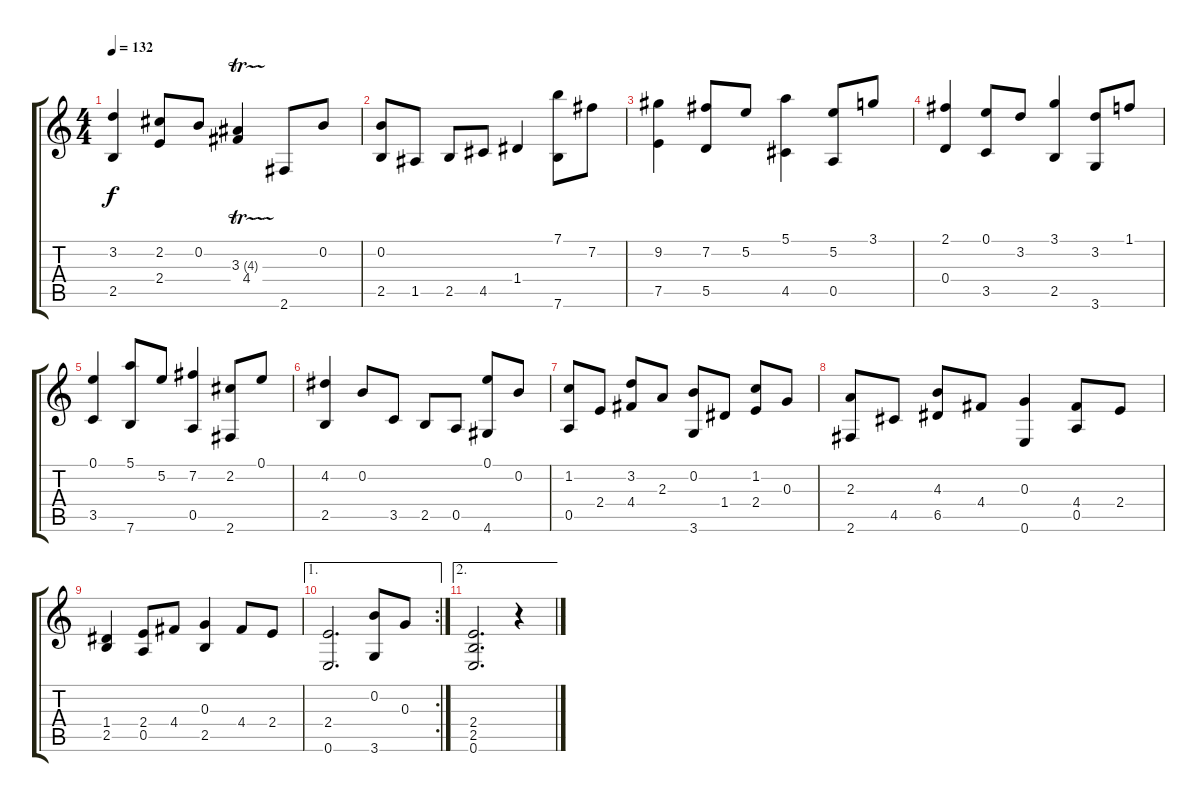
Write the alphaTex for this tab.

\track "" {instrument acousticguitarnylon}
\staff {score tabs}
\tuning (E4 B3 G3 D3 A2 E2) {hide}
\ts (4 4)
\tempo 132
\clef g2
\ks c
(3.2 2.5).4{dy f} (2.2 2.4).8 0.2.8 (3.3{tr (4 64)} 4.4).4 2.6.8 0.2.8 |
(0.2 2.5).8 1.5.8 2.5.8 4.5.8 1.4.4 (7.1 7.6).8 7.2.8 |
(9.2 7.5).4 (7.2 5.5).8 5.2.8 (5.1 4.5).4 (5.2 0.5).8 3.1.8 |
(2.1 0.4).4 (0.1 3.5).8 3.2.8 (3.1 2.5).4 (3.2 3.6).8 1.1.8 |
(0.1 3.5).4 (5.1 7.6).8 5.2.8 (7.2 0.5).4 (2.2 2.6).8 0.1.8 |
(4.2 2.5).4 0.2.8 3.5.8 2.5.8 0.5.8 (0.1 4.6).8 0.2.8 |
(1.2 0.5).8 2.4.8 (3.2 4.4).8 2.3.8 (0.2 3.6).8 1.4.8 (1.2 2.4).8 0.3.8 |
(2.3 2.6).8 4.5.8 (4.3 6.5).8 4.4.8 (0.3 0.6).4 (4.4 0.5).8 2.4.8 |
(1.4 2.5).4 (2.4 0.5).8 4.4.8 (0.3 2.5).4 4.4.8 2.4.8 |
\ae 1
\rc 2
(2.4 0.6).2{d} (0.2 3.6).8 0.3.8 |
\ae 2
(2.4 2.5 0.6).2{d} r.4
